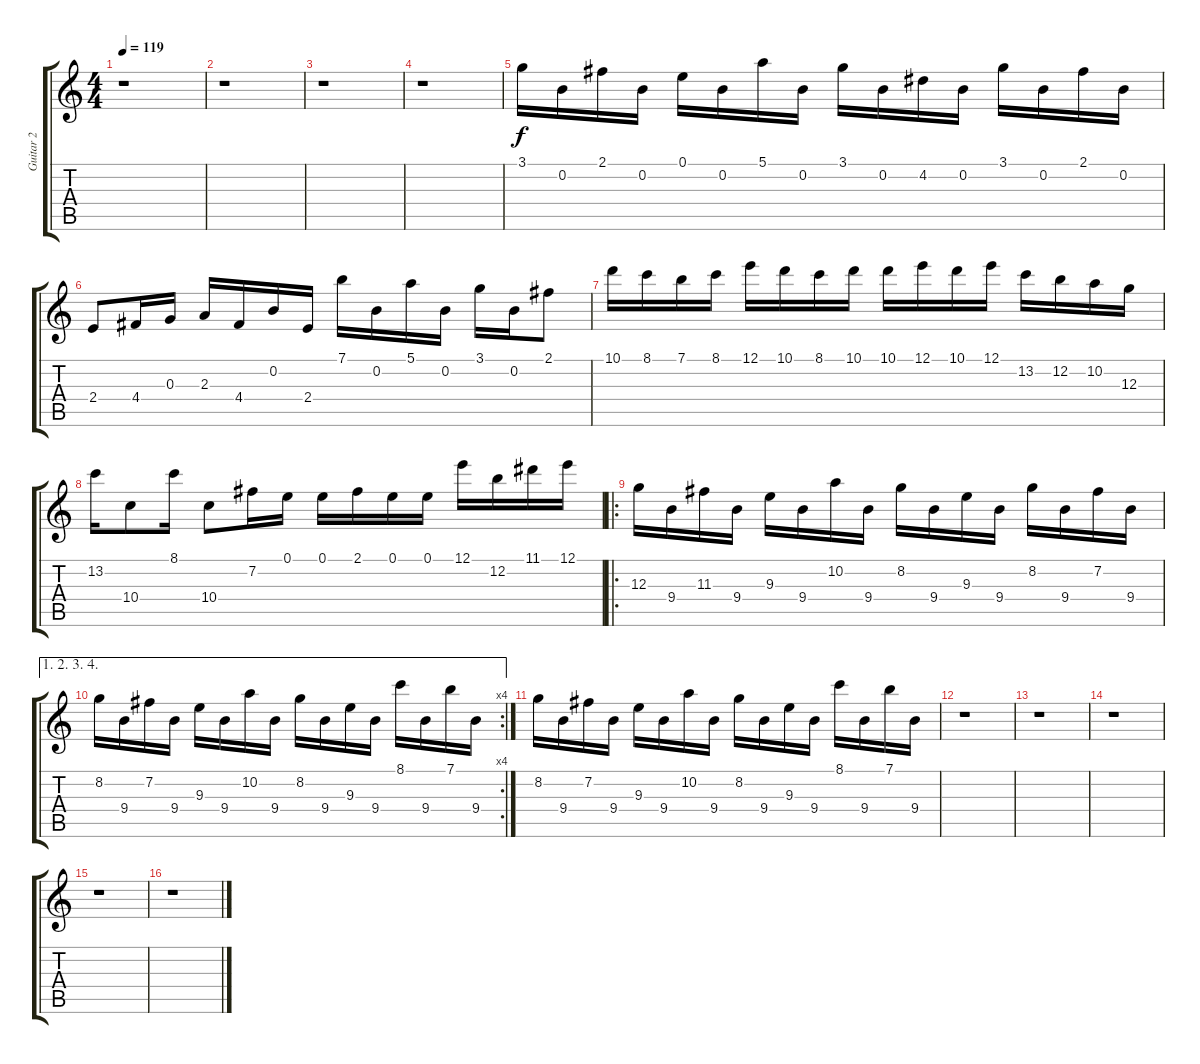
\track ("Guitar 2" "Guitar 2") {instrument overdrivenguitar}
\staff {score tabs}
\tuning (E4 B3 G3 D3 A2 E2) {hide}
\ts (4 4)
\tempo 119
\clef g2
\ks c
r.1{dy f} |
r.1 |
r.1 |
r.1 |
3.1.16 0.2.16 2.1.16 0.2.16 0.1.16 0.2.16 5.1.16 0.2.16 3.1.16 0.2.16 4.2.16 0.2.16 3.1.16 0.2.16 2.1.16 0.2.16 |
2.4.8 4.4.16 0.3.16 2.3.16 4.4.16 0.2.16 2.4.16 7.1.16 0.2.16 5.1.16 0.2.16 3.1.16 0.2.16 2.1.8 |
10.1.16 8.1.16 7.1.16 8.1.16 12.1.16 10.1.16 8.1.16 10.1.16 10.1.16 12.1.16 10.1.16 12.1.16 13.2.16 12.2.16 10.2.16 12.3.16 |
13.2.16 10.4.8 8.1.16 10.4.8 7.2.16 0.1.16 0.1.16 2.1.16 0.1.16 0.1.16 12.1.16 12.2.16 11.1.16 12.1.16 |
\ro
12.3.16 9.4.16 11.3.16 9.4.16 9.3.16 9.4.16 10.2.16 9.4.16 8.2.16 9.4.16 9.3.16 9.4.16 8.2.16 9.4.16 7.2.16 9.4.16 |
\ae (1 2 3 4)
\rc 4
8.2.16 9.4.16 7.2.16 9.4.16 9.3.16 9.4.16 10.2.16 9.4.16 8.2.16 9.4.16 9.3.16 9.4.16 8.1.16 9.4.16 7.1.16 9.4.16 |
8.2.16 9.4.16 7.2.16 9.4.16 9.3.16 9.4.16 10.2.16 9.4.16 8.2.16 9.4.16 9.3.16 9.4.16 8.1.16 9.4.16 7.1.16 9.4.16 |
r.1 |
r.1 |
r.1 |
r.1 |
r.1
